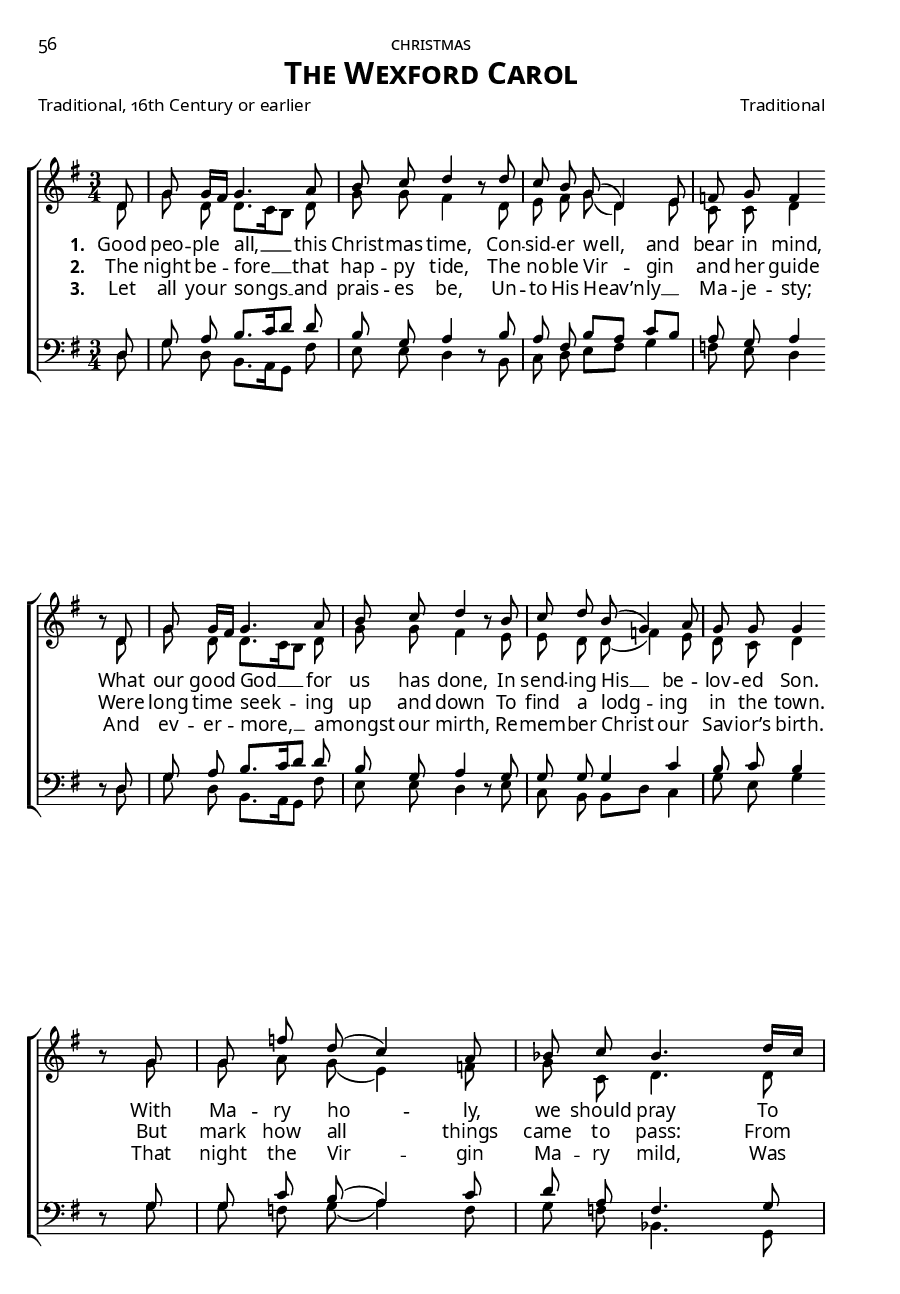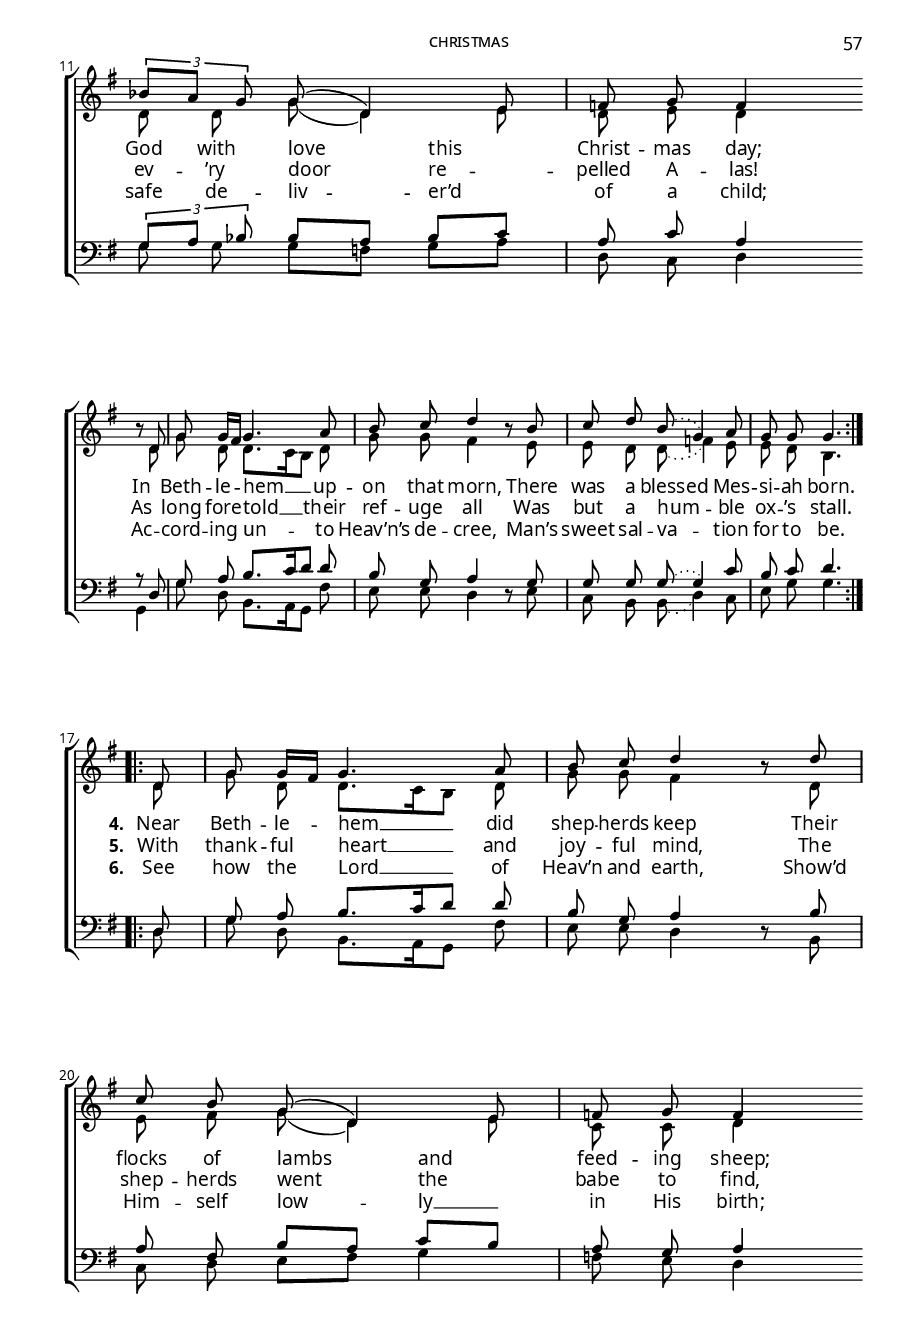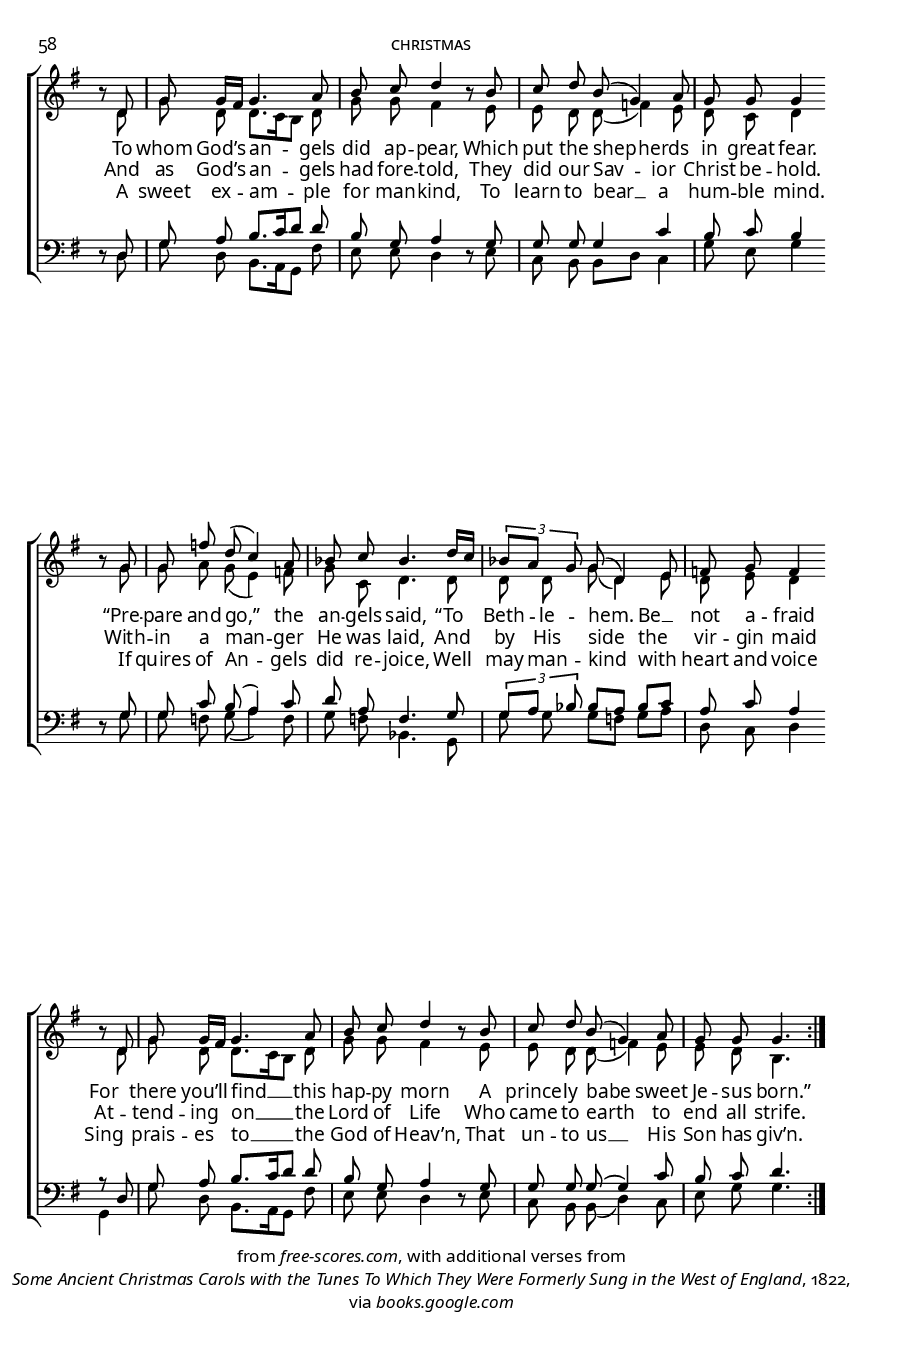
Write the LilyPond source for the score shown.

\version "2.14.2"
\include "util.ly"
\header {
  title = \markup{\override #'(font-name . "Garamond Premier Pro Semibold"){ \abs-fontsize #15 \smallCapsOldStyle"The Wexford Carol"}}
  poet = \markup\oldStyleNum"Traditional, 16th Century or earlier"
  composer = \markup\oldStyleNum"Traditional"
  %arranger = \markup\oldStyleNum"Edited by Benjamin Bloomfield (1984–)"
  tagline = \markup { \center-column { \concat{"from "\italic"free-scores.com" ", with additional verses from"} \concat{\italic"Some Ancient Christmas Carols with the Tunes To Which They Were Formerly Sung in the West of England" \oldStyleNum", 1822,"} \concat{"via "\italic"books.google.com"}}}
}
\paper {
  %print-all-headers = ##f
  paper-height = 9\in
  paper-width = 6\in
  indent = 0\in
  %system-system-spacing = #'((basic-distance . 10) (padding . 0))
  %system-system-spacing =
  %  #'((basic-distance . 0)
  %     (minimum-distance . 0)
  %     (padding . -0.35)
  %     (stretchability . 100))
  ragged-last-bottom = ##f
  ragged-bottom = ##f
  two-sided = ##t
  inner-margin = 0.5\in
  outer-margin = 0.25\in
  top-margin = 0.25\in
  bottom-margin = 0.25\in
  first-page-number = #056
  print-first-page-number = ##t
  headerLine = \markup{\override #'(font-name . "Garamond Premier Pro") \smallCapsOldStyle"christmas"}
  oddHeaderMarkup = \markup\fill-line{
     \override #'(font-name . "Garamond Premier Pro")\abs-fontsize #8.5
     \combine 
        \fill-line{"" \on-the-fly #print-page-number-check-first
        \oldStylePageNum""
        }
        \fill-line{\headerLine}
  }
  evenHeaderMarkup = \markup {
     \override #'(font-name . "Garamond Premier Pro")\abs-fontsize #8.5
     \combine
        \on-the-fly #print-page-number-check-first
        \oldStylePageNum""
        \fill-line{\headerLine}
  }
}
#(set-global-staff-size 15) \paper{ #(define fonts (make-pango-font-tree "GoudyOlSt BT" "Garamond Premier Pro" "Garamond Premier Pro" (/ 15 20))) }
global = {
  \key g \major
  \time 3/4
  \autoBeamOff
  \slurSolid
}

sopMusic = \relative c' {
  \repeat volta 3 {
    \partial 8 d8 |
    g8 g16[ fis] g4. a8 |
    b c d4 b8\rest d |
    c b g( d4) e8 |
    
    f g f4 \bar"" \break b8\rest d, |
    g g16[ fis] g4. a8 |
    b c d4 b8\rest b |
    
    c d b( g4) a8 |
    g g g4 \bar"" \break b8\rest g |
    g8 f' d( c4) a8 |
    
    bes c bes4. d16[ c] |
    \times 2/3 {bes8[ a] g} g( d4) e8 |
    f g f4 \bar"" \break b8\rest d, |
    
    g8 g16[ fis] g4. a8 |
    b c d4 b8\rest b |
    c d \slurDotted b8( g4) a8 |
    \partial 8*5 g g g4. \break
  }
  
  \repeat volta 3 {
    \slurSolid
    \partial 8 d8 |
    g8 g16[ fis] g4. a8 |
    b c d4 b8\rest d |
    c b g( d4) e8 |
    
    f g f4 \bar"" \break b8\rest d, |
    g g16[ fis] g4. a8 |
    b c d4 b8\rest b |
    
    c d b( g4) a8 |
    g g g4 \bar"" \break b8\rest g |
    g8 f' d( c4) a8 |
    
    bes c bes4. d16[ c] |
    \times 2/3 {bes8[ a] g} g( d4) e8 |
    f g f4 \bar"" \break b8\rest d, |
    
    g8 g16[ fis] g4. a8 |
    b c d4 b8\rest b |
    c d b8( g4) a8 |
    \partial 8*5 g g g4.
  }
}
sopWords = \lyricmode {
  
}

altoMusic = \relative c' {
  d8 |
  g d d8.[ c16 b8] d |
  g g fis4 s8 d |
  e fis g( d4) e8 |
  
  c c d4 s8 d |
  g d d8.[ c16 b8] d |
  g g fis4 s8 e |
  
  e8 d d( f4) e8 |
  d c d4 s8 |
  g |
  g a g( e4) f8 |
  
  g8 c, d4. d8 |
  d d g( d4) e8 |
  d e d4 s8 d |
  
  g d d8.[ c16 b8] d |
  g g fis4 s8 e |
  e8 d \slurDotted d( f4) e8 |
  e d b4.
  
  
  \slurSolid
  d8 |
  g d d8.[ c16 b8] d |
  g g fis4 s8 d |
  e fis g( d4) e8 |
  
  c c d4 s8 d |
  g d d8.[ c16 b8] d |
  g g fis4 s8 e |
  
  e8 d d( f4) e8 |
  d c d4 s8 |
  g |
  g a g( e4) f8 |
  
  g8 c, d4. d8 |
  d d g( d4) e8 |
  d e d4 s8 d |
  
  g d d8.[ c16 b8] d |
  g g fis4 s8 e |
  e8 d d( f4) e8 |
  e d b4.
}
altoWords = \lyricmode {
  \dropLyricsV
  \set stanza = #"1. "
  \set associatedVoice = "tenors"
  Good peo -- ple all, __ this Christ -- mas time,
  Con -- sid -- er well, and bear in mind,
  \set associatedVoice = "basses"
  What our good God __ for us has done,
  In send -- ing His __ be -- lov -- ed Son.
  
  With Ma -- ry ho -- ly, we should pray
  To God with love this Christ -- mas day;
  In Beth -- le -- hem __ up -- on that morn,
  There was a
  \set ignoreMelismata = ##t
  bless -- ed Mes -- si -- ah born.
  \unset ignoreMelismata
  
  
  \set stanza = #"4. "
  \set associatedVoice = "tenors"
  Near Beth -- le -- hem __ did shep -- herds keep
  Their flocks of lambs and feed -- ing sheep;
  \set associatedVoice = "basses"
  To whom God’s an -- gels did ap -- pear,
  Which put the shep -- herds in great fear.
  “Pre -- pare and go,” the an -- gels said,
  “To Beth -- le -- hem. Be __ not a -- fraid
  For there you’ll find __ this hap -- py morn
  A prince -- ly babe sweet Je -- sus born.”
}
altoWordsII = \lyricmode {
  \dropLyricsV
%\markup\italic
  \set stanza = #"2. "
  \set associatedVoice = "tenors"
  The night be -- fore __ that hap -- py tide,
  The no -- ble Vir -- gin and her guide
  \set associatedVoice = "basses"
  Were long time seek -- ing up and down
  To find a lodg -- ing in the town.
  But mark how all things came to pass:
  From ev -- ’ry door re -- pelled A -- las!
  As long fore -- told __ their ref -- uge all
  Was but a hum -- ble ox -- ’s stall.
  
  \set stanza = #"5. "
  \set associatedVoice = "tenors"
  With thank -- ful heart __ and joy -- ful mind,
  The shep -- herds went the  babe to find,
  \set associatedVoice = "basses"
  And as God’s an -- gels had fore -- told,
  They did our Sav -- ior Christ be -- hold.
  With -- in a man -- ger He was laid,
  And by His side the vir -- gin maid
  At -- tend -- ing on __ the Lord of Life
  Who came to earth to end all strife.
}
altoWordsIII = \lyricmode {
  \dropLyricsV
  \set stanza = #"3. "
  \set associatedVoice = "tenors"
  Let all your songs __ and prais -- es be,
  Un -- to His Heav’n -- ly __ Ma -- je -- sty;
  \set associatedVoice = "basses"
  And ev -- er -- more, __ a -- mongst our mirth,
  Re -- mem -- ber Christ our Sav -- ior’s birth.
  
  That night the Vir -- gin Ma -- ry mild,
  Was safe de -- liv -- er’d of a child;
  Ac -- cord -- ing un -- to Heav’n’s de -- cree,
  Man’s sweet sal -- va -- tion for to be.
  
  \set stanza = #"6. "
  \set associatedVoice = "tenors"
  See how the Lord __ of Heav’n and earth,
  Show’d Him -- self low -- ly __ in His birth;
  \set associatedVoice = "basses"
  A sweet ex -- am -- ple for man -- kind,
  To learn to bear __ a hum -- ble mind.
  
  If quires of An -- gels did re -- joice,
  Well may man -- kind with heart and voice
  Sing prais -- es to __ the God of Heav’n,
  That un -- to us __ His Son has giv’n.
}
altoWordsIV = \lyricmode {
}
altoWordsV = \lyricmode {
  
}
altoWordsVI = \lyricmode {
  \set stanza = #"6. "
  \set ignoreMelismata = ##t
}
tenorMusic = \relative c {
  d8 |
  g a b8.[ c16 d8] d |
  b g a4 s8 b |
  a fis b[ a] c[ b] |
  
  a g a4 s8 d, |
  g a b8.[ c16 d8] d |
  b g a4 s8 g |
  
  g g g4 c |
  b8 c b4 s8 |
  g |
  g c b( a4) c8 |
  
  d8 a f4. g8 |
  \times 2/3 {g[ a] bes} bes[ a] bes[ c] |
  a c a4 r8 d, |
  
  g a b8.[ c16 d8] d |
  b g a4 s8 g |
  g g \slurDotted g8( g4) c8 |
  b c d4.
  
  
  
  \slurSolid
  d,8 |
  g a b8.[ c16 d8] d |
  b g a4 s8 b |
  a fis b[ a] c[ b] |
  
  a g a4 s8 d, |
  g a b8.[ c16 d8] d |
  b g a4 s8 g |
  
  g g g4 c |
  b8 c b4 s8 |
  g |
  g c b( a4) c8 |
  
  d8 a f4. g8 |
  \times 2/3 {g[ a] bes} bes[ a] bes[ c] |
  a c a4 r8 d, |
  
  g a b8.[ c16 d8] d |
  b g a4 s8 g |
  g g g8( g4) c8 |
  b c d4.
}
tenorWords = \lyricmode {

}

bassMusic = \relative c {
  d8 |
  g d b8.[ a16 g8] fis' |
  e e d4 d8\rest b |
  c d e[ fis] g4 |
  
  f8 e d4 d8\rest d |
  g d b8.[ a16 g8] fis' |
  e e d4 d8\rest e |
  
  c b b[ d] c4 |
  g'8 e g4 d8\rest g |
  g f g( a4) f8 |
  
  g f bes,4. g8 |
  g' g g[ f] g[ a] |
  d, c d4 g, |
  
  g'8 d b8.[ a16 g8] fis' |
  e e d4 d8\rest e |
  c b \slurDotted b( d4) c8 |
  e g g4.
  
  
  
  \slurSolid
  d8 |
  g d b8.[ a16 g8] fis' |
  e e d4 d8\rest b |
  c d e[ fis] g4 |
  
  f8 e d4 d8\rest d |
  g d b8.[ a16 g8] fis' |
  e e d4 d8\rest e |
  
  c b b[ d] c4 |
  g'8 e g4 d8\rest g |
  g f g( a4) f8 |
  
  g f bes,4. g8 |
  g' g g[ f] g[ a] |
  d, c d4 g, |
  
  g'8 d b8.[ a16 g8] fis' |
  e e d4 d8\rest e |
  c b b( d4) c8 |
  e g g4.
}
bassWords = \lyricmode {

}

pianoRH = \relative c' {
  
}
pianoLH = \relative c' {
  
}

\score {
  <<
   \new ChoirStaff <<
    \new Staff = women <<
      \new Voice = "sopranos" { \voiceOne << \global \sopMusic >> }
      \new Voice = "altos" { \voiceTwo << \global \altoMusic >> }
    >>
    \new Lyrics \with { alignAboveContext = #"women" \override VerticalAxisGroup #'nonstaff-relatedstaff-spacing = #'((basic-distance . 1))} \lyricsto "sopranos" \sopWords
   \new Staff = men <<
      \clef bass
      \new Voice = "tenors" { \voiceOne << \global \tenorMusic >> }
      \new Voice = "basses" { \voiceTwo << \global \bassMusic >> }
    >>
    \new Lyrics = "altosVI"  \with { alignBelowContext = #"women" } \lyricsto "altos" \altoWordsVI
    \new Lyrics = "altosV"  \with { alignBelowContext = #"women" } \lyricsto "altos" \altoWordsV
    \new Lyrics = "altosIV"  \with { alignBelowContext = #"women" } \lyricsto "altos" \altoWordsIV
    \new Lyrics = "altosIII"  \with { alignBelowContext = #"women" } \lyricsto "altos" \altoWordsIII
    \new Lyrics = "altosII"  \with { alignBelowContext = #"women" } \lyricsto "altos" \altoWordsII
    \new Lyrics = "altos"  \with { alignBelowContext = #"women" \override VerticalAxisGroup #'nonstaff-relatedstaff-spacing = #'((basic-distance . 1))} \lyricsto "altos" \altoWords
    \new Lyrics \with { alignAboveContext = #"men" \override VerticalAxisGroup #'nonstaff-relatedstaff-spacing = #'((basic-distance . 1)) } \lyricsto "tenors" \tenorWords
    \new Lyrics \with { alignBelowContext = #"men" \override VerticalAxisGroup #'nonstaff-relatedstaff-spacing = #'((basic-distance . 1)) } \lyricsto "basses" \bassWords
  >>
%    \new PianoStaff << \new Staff { \new Voice { \pianoRH } } \new Staff { \clef "bass" \pianoLH } >>
  >>
  \layout {
    \context {
      \Score
      %\override SpacingSpanner #'base-shortest-duration = #(ly:make-moment 1 8)
      %\override SpacingSpanner #'common-shortest-duration = #(ly:make-moment 1 4)
    }
    \context {
      % Remove all empty staves
      % \Staff \RemoveEmptyStaves \override VerticalAxisGroup #'remove-first = ##t
    }
    \context {
      \Lyrics
      \override LyricText #'X-offset = #center-on-word
    }
  }
  \midi {
    \tempo 4 = 65
    \set Staff.midiInstrument = "flute"
  
    \context {
      \Voice
      \remove "Dynamic_performer"
    }
  }
}
